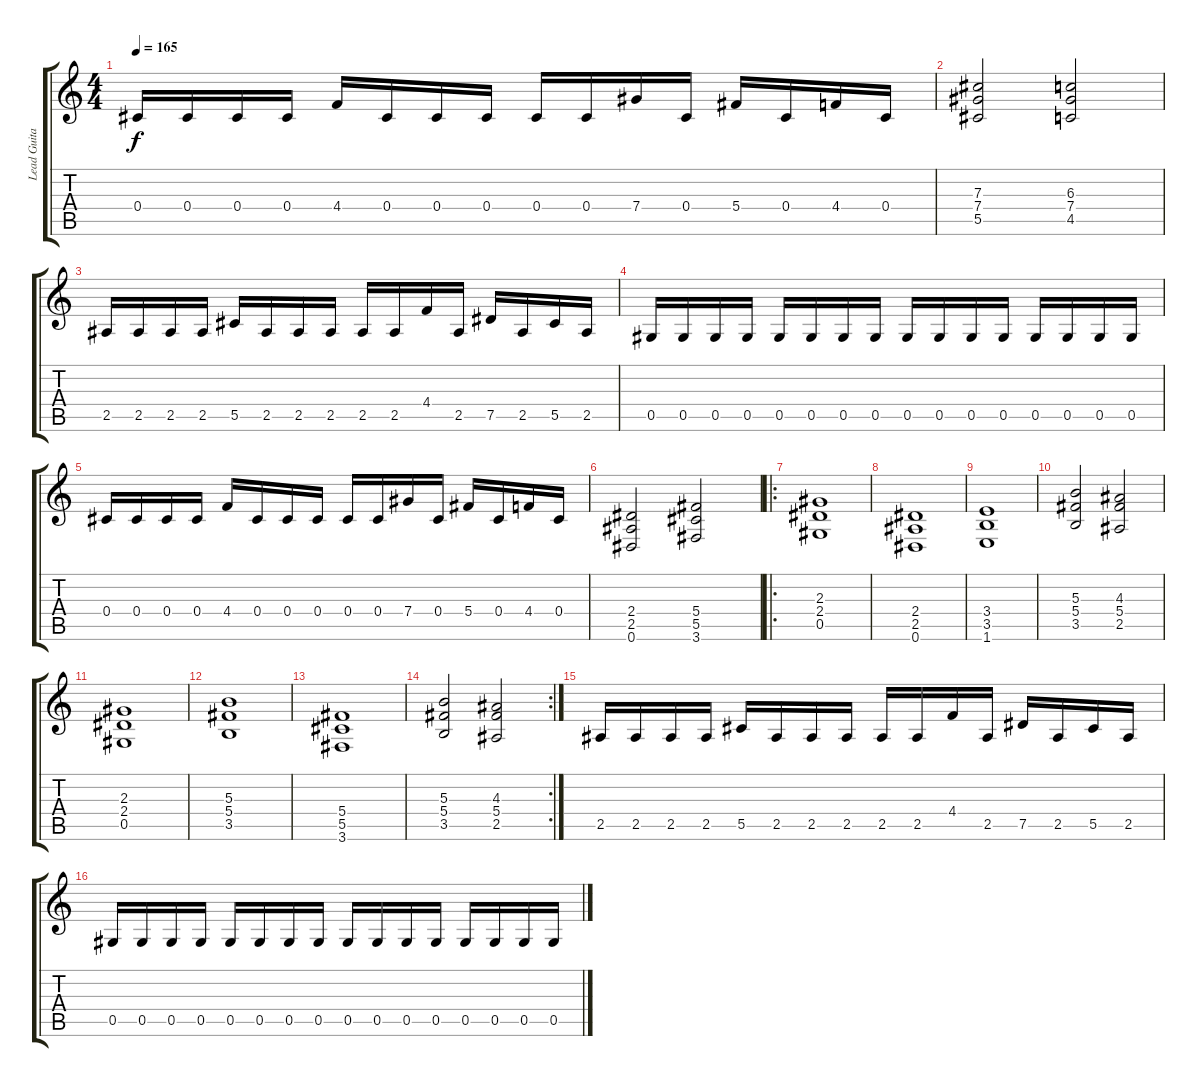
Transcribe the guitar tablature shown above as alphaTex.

\track ("Lead Guitar" "Lead Guita") {instrument distortionguitar}
\staff {score tabs}
\tuning (Eb4 Bb3 Gb3 Db3 Ab2 Eb2) {hide}
\ts (4 4)
\tempo 165
\clef g2
\ks c
0.4.16{dy f} 0.4.16 0.4.16 0.4.16 4.4.16 0.4.16 0.4.16 0.4.16 0.4.16 0.4.16 7.4.16 0.4.16 5.4.16 0.4.16 4.4.16 0.4.16 |
(7.3 7.4 5.5).2 (6.3 7.4 4.5).2 |
2.5.16 2.5.16 2.5.16 2.5.16 5.5.16 2.5.16 2.5.16 2.5.16 2.5.16 2.5.16 4.4.16 2.5.16 7.5.16 2.5.16 5.5.16 2.5.16 |
0.5.16 0.5.16 0.5.16 0.5.16 0.5.16 0.5.16 0.5.16 0.5.16 0.5.16 0.5.16 0.5.16 0.5.16 0.5.16 0.5.16 0.5.16 0.5.16 |
0.4.16 0.4.16 0.4.16 0.4.16 4.4.16 0.4.16 0.4.16 0.4.16 0.4.16 0.4.16 7.4.16 0.4.16 5.4.16 0.4.16 4.4.16 0.4.16 |
(2.4 2.5 0.6).2 (5.4 5.5 3.6).2 |
\ro
(2.3 2.4 0.5).1 |
(2.4 2.5 0.6).1 |
(3.4 3.5 1.6).1 |
(5.3 5.4 3.5).2 (4.3 5.4 2.5).2 |
(2.3 2.4 0.5).1 |
(5.3 5.4 3.5).1 |
(5.4 5.5 3.6).1 |
\rc 2
(5.3 5.4 3.5).2 (4.3 5.4 2.5).2 |
2.5.16 2.5.16 2.5.16 2.5.16 5.5.16 2.5.16 2.5.16 2.5.16 2.5.16 2.5.16 4.4.16 2.5.16 7.5.16 2.5.16 5.5.16 2.5.16 |
0.5.16 0.5.16 0.5.16 0.5.16 0.5.16 0.5.16 0.5.16 0.5.16 0.5.16 0.5.16 0.5.16 0.5.16 0.5.16 0.5.16 0.5.16 0.5.16
